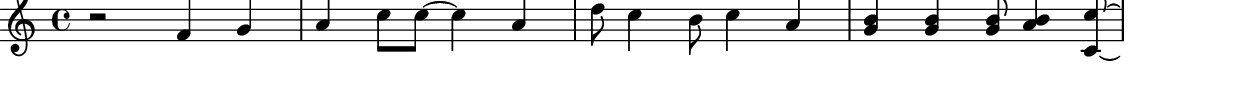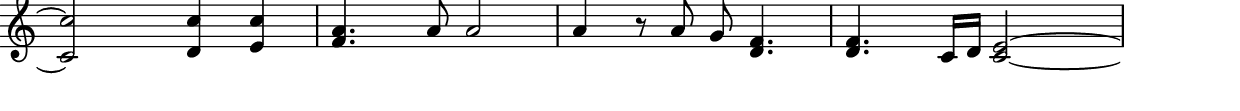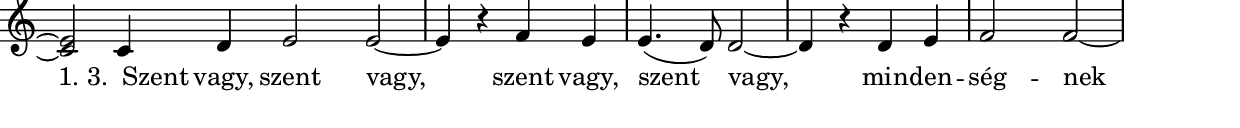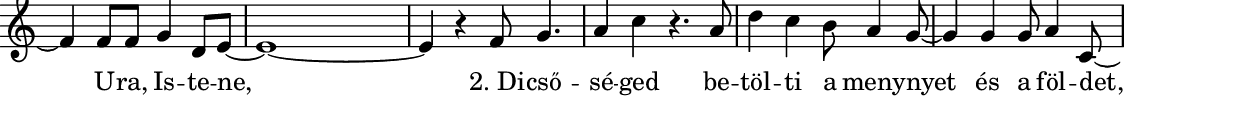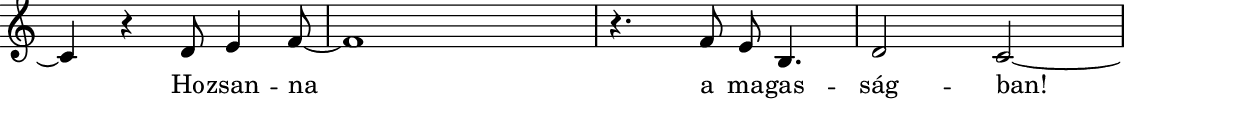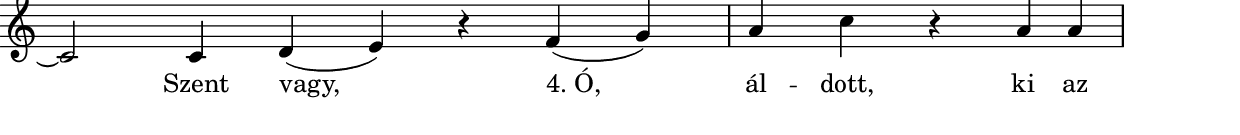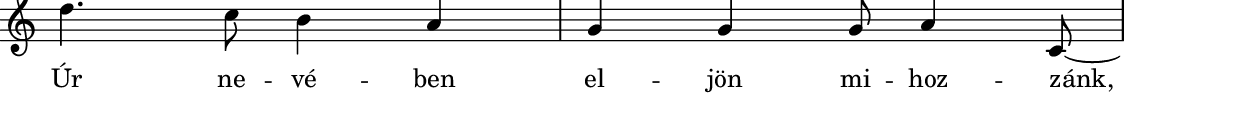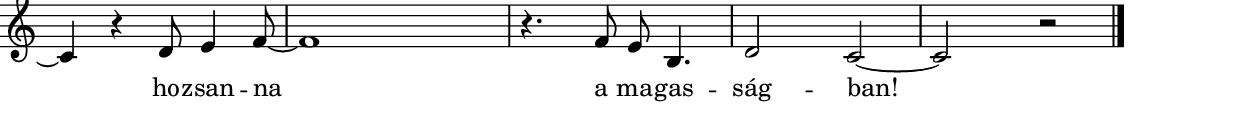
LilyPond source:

% MusicXML to Lilypond converter by Kovi

szovegAAA = \lyricmode {   \skip 4  \skip 4  \skip 4  \skip 4  \skip 4  \skip 4  \skip 4  \skip 4  \skip 4  \skip 4  \skip 4  \skip 4  \skip 4  \skip 4  \skip 4  \skip 4  \skip 4  \skip 4  \skip 4  \skip 4  \skip 4  \skip 4  \skip 4  \skip 4  \skip 4  \skip 4  \skip 4  \skip 4  \skip 4 "1. 3.  Szent" "vagy," "szent" "vagy," "szent" "vagy," "szent" "vagy," "min" -- "den" -- "ség" -- "nek" "U" -- "ra," "Is" -- "te" -- "ne," "2. Di" -- "cső" -- "sé" -- "ged" "be" -- "töl" -- "ti" "a" "meny" -- "nyet" "és" "a" "föl" -- "det," "Ho" -- "zsan" -- "na" "a" "ma" -- "gas" -- "ság" -- "ban!" "Szent" "vagy," "4. Ó," "ál" -- "dott," "ki" "az" "Úr" "ne" -- "vé" -- "ben" "el" -- "jön" "mi" -- "hoz" -- "zánk," "ho" -- "zsan" -- "na" "a" "ma" -- "gas" -- "ság" -- "ban!"  }

% Analyzing...
% 1 parts
% 1 Staff
% forceBassClefActive = 
melody = {
% 136 notes in the part
% 1 voices

\new Staff
\new Voice {
% 136 notes
% 34 mesaures

% Measure 1
\clef "treble"
\key c \major
\time 4/4 
r2 ^"Elő- és utójáték"f'4 g'4 
% Measure 2
a'4 c''8 c''8~ c''4 a'4 
% Measure 3
d''8 c''4 b'8 c''4 a'4 
% Measure 4
<g' b' >4 <g' b' >4 <g' b' >8 <a' b' >4 <c' c'' >8~ 
% Measure 5
<c' c'' >2 <d' c'' >4 <e' c'' >4 
% Measure 6
<f' a' >4. a'8 a'2 
% Measure 7
a'4 r8 a'8 g'8 <d' f' >4. 
% Measure 8
<d' f' >4. c'16 d'16 <c' e' >2~ 
% Measure 9
\break
<c' e' >2 c'4 d'4 
% Measure 10
\bar "|:" e'2 e'2~ 
% Measure 11
e'4 r4 f'4 e'4 
% Measure 12
e'4. (d'8 )d'2~ 
% Measure 13
d'4 r4 d'4 e'4 
% Measure 14
f'2 f'2~ 
% Measure 15
\break
f'4 f'8 f'8 g'4 d'8 e'8~ 
% Measure 16
e'1~ 
% Measure 17
e'4 r4 f'8 g'4. 
% Measure 18
a'4 c''4 r4. a'8 
% Measure 19
d''4 c''4 b'8 a'4 g'8~ 
% Measure 20
g'4 g'4 g'8 a'4 c'8~ 
% Measure 21
\break
c'4 r4 d'8 e'4 f'8~ 
% Measure 22
f'1 
% Measure 23
r4. f'8 e'8 b4. 
% Measure 24
d'2 c'2~ 
% Measure 25
c'2 c'4 d'4 (\bar ":|" 
% Measure 26
e'4 )r4 f'4 (g'4 )
% Measure 27
a'4 c''4 r4 a'8 a'8 
% Measure 28
\break
d''4. c''8 b'4 a'4 
% Measure 29
g'4 g'4 g'8 a'4 c'8~ 
% Measure 30
\break
c'4 r4 d'8 e'4 f'8~ 
% Measure 31
f'1 
% Measure 32
r4. f'8 e'8 b4. 
% Measure 33
d'2 c'2~ 
% Measure 34
c'2 r2 \bar "|." 
} % voice
\addlyrics { \szovegAAA }

} % melody


harmonies = \chordmode {
% 28 chords
\germanChords
s4 s4 s4 s4 f4 s4 s4 s4 s4 s4 s4 s4 e4:m s4 s4 s4 a4:m s4 s4 s4 d4:m s4 s4 s4 g4 s4 s4 s4 g4:7 s4 c4 s4 s4 s4 s4 s4 c4 s4 s4 s4 s4 s4 s4 s4 g4 s4 s4 s4 s4 s4 s4 s4 f4 s4 s4 s4 s4 s4 g4 s4 c4 s4 s4 s4 c4:7 s4 s4 s4 f4 s4 s4 s4 s4 s4 s4 s8 e4:m s4 s4 s4 a4:m s4 s4 s4 d4:m s4 s4 s4 s8 g4 s4 s4 s4 g4:7 s4 c4 s4 s4 s4 s4 s4 c4:7 s4 s4 s4 f4 s4 s4 s4 s4 s4 s4 s4 e4:m s4 s4 s8 a4:m s4 s4 s4 d4:m s4 s4 s4 s8 g4 s4 s4 s4 g4:7 s4 s4 s4 c4
}

\include "../../definitions.ly"
